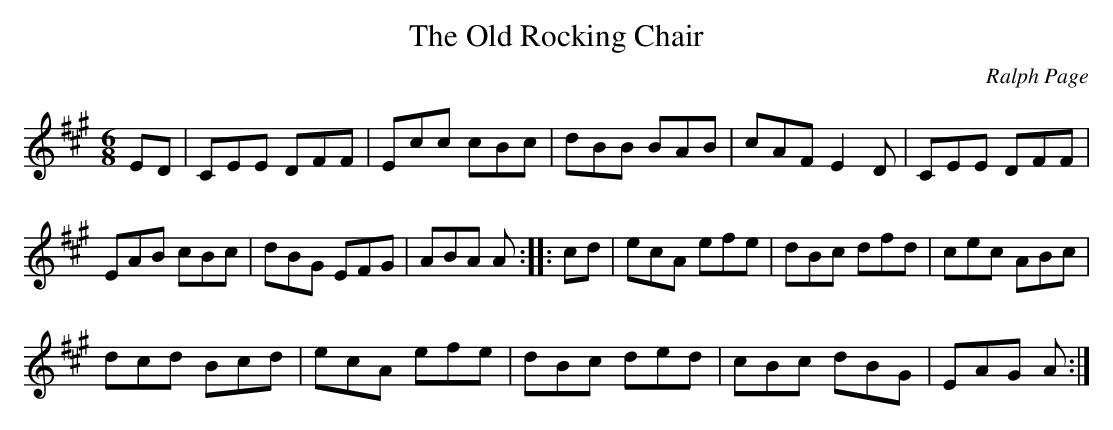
X:1
T:Old Rocking Chair, The
C:Ralph Page
M:6/8
L:1/8
K:A
ED|CEE DFF|Ecc cBc|dBB BAB|cAF E2 D|CEE DFF|
EAB cBc|dBG EFG|ABA A::cd|ecA efe|dBc dfd|cec ABc|
dcd Bcd|ecA efe|dBc ded|cBc dBG|EAG A:|]
